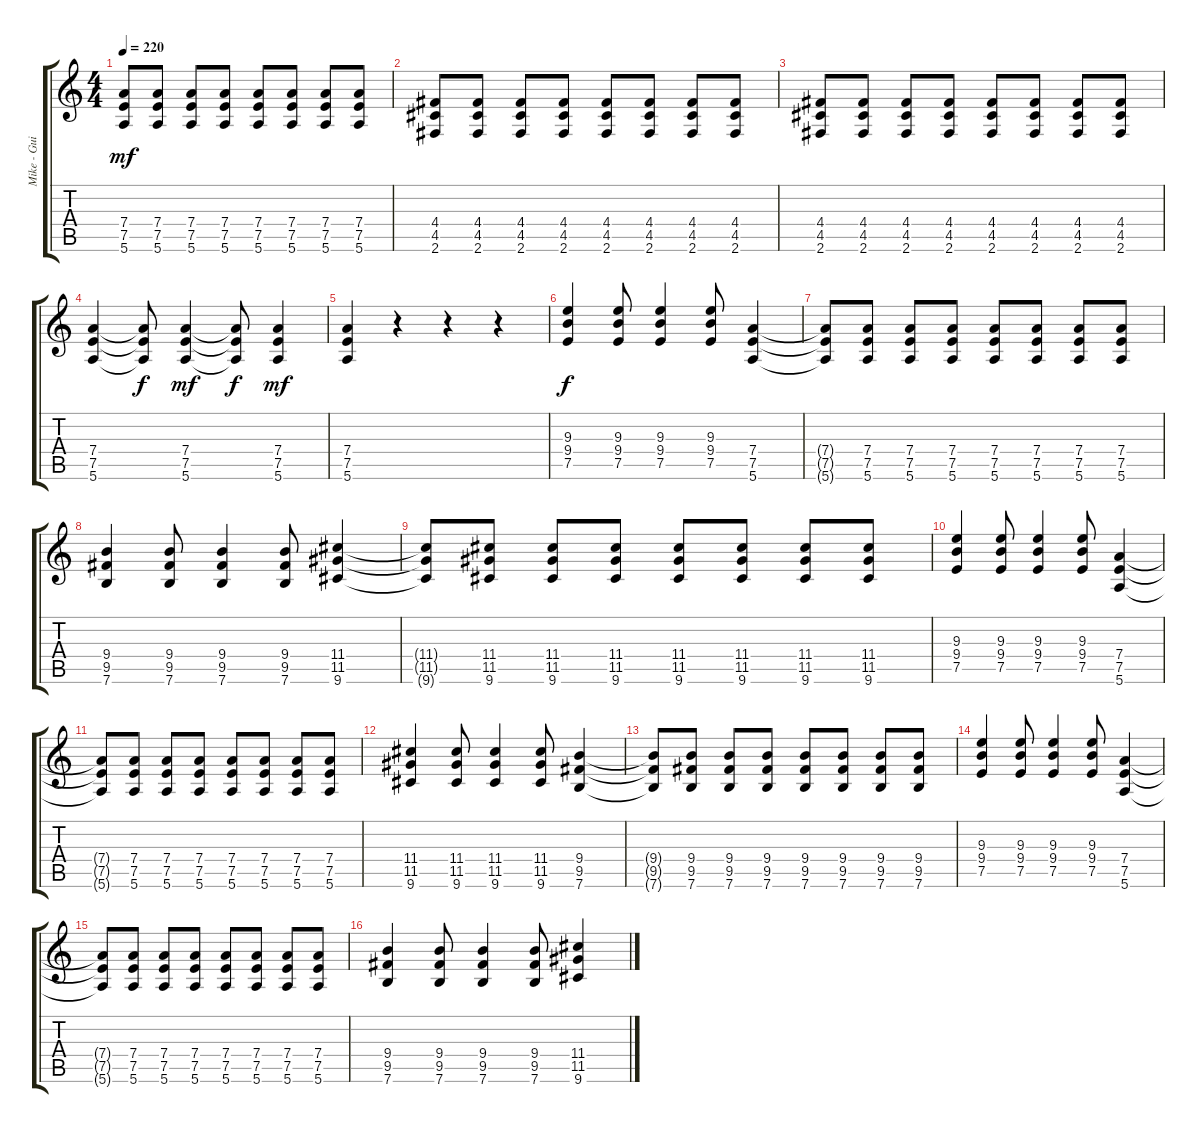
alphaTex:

\track ("Mike - Guitar" "Mike - Gui") {instrument distortionguitar}
\staff {score tabs}
\tuning (E4 B3 G3 D3 A2 E2) {hide}
\ts (4 4)
\tempo 220
\clef g2
\ks c
(7.4 7.5 5.6).8{dy mf} (7.4 7.5 5.6).8 (7.4 7.5 5.6).8 (7.4 7.5 5.6).8 (7.4 7.5 5.6).8 (7.4 7.5 5.6).8 (7.4 7.5 5.6).8 (7.4 7.5 5.6).8 |
(4.4 4.5 2.6).8 (4.4 4.5 2.6).8 (4.4 4.5 2.6).8 (4.4 4.5 2.6).8 (4.4 4.5 2.6).8 (4.4 4.5 2.6).8 (4.4 4.5 2.6).8 (4.4 4.5 2.6).8 |
(4.4 4.5 2.6).8 (4.4 4.5 2.6).8 (4.4 4.5 2.6).8 (4.4 4.5 2.6).8 (4.4 4.5 2.6).8 (4.4 4.5 2.6).8 (4.4 4.5 2.6).8 (4.4 4.5 2.6).8 |
(7.4 7.5 5.6).4 (7.4{t} 7.5{t} 5.6{t}).8{dy f} (7.4 7.5 5.6).4{dy mf} (7.4{t} 7.5{t} 5.6{t}).8{dy f} (7.4 7.5 5.6).4{dy mf} |
(7.4 7.5 5.6).4 r.4 r.4 r.4 |
(9.3 9.4 7.5).4{dy f} (9.3 9.4 7.5).8 (9.3 9.4 7.5).4 (9.3 9.4 7.5).8 (7.4 7.5 5.6).4 |
(7.4{t} 7.5{t} 5.6{t}).8 (7.4 7.5 5.6).8 (7.4 7.5 5.6).8 (7.4 7.5 5.6).8 (7.4 7.5 5.6).8 (7.4 7.5 5.6).8 (7.4 7.5 5.6).8 (7.4 7.5 5.6).8 |
(9.4 9.5 7.6).4 (9.4 9.5 7.6).8 (9.4 9.5 7.6).4 (9.4 9.5 7.6).8 (11.4 11.5 9.6).4 |
(11.4{t} 11.5{t} 9.6{t}).8 (11.4 11.5 9.6).8 (11.4 11.5 9.6).8 (11.4 11.5 9.6).8 (11.4 11.5 9.6).8 (11.4 11.5 9.6).8 (11.4 11.5 9.6).8 (11.4 11.5 9.6).8 |
(9.3 9.4 7.5).4 (9.3 9.4 7.5).8 (9.3 9.4 7.5).4 (9.3 9.4 7.5).8 (7.4 7.5 5.6).4 |
(7.4{t} 7.5{t} 5.6{t}).8 (7.4 7.5 5.6).8 (7.4 7.5 5.6).8 (7.4 7.5 5.6).8 (7.4 7.5 5.6).8 (7.4 7.5 5.6).8 (7.4 7.5 5.6).8 (7.4 7.5 5.6).8 |
(11.4 11.5 9.6).4 (11.4 11.5 9.6).8 (11.4 11.5 9.6).4 (11.4 11.5 9.6).8 (9.4 9.5 7.6).4 |
(9.4{t} 9.5{t} 7.6{t}).8 (9.4 9.5 7.6).8 (9.4 9.5 7.6).8 (9.4 9.5 7.6).8 (9.4 9.5 7.6).8 (9.4 9.5 7.6).8 (9.4 9.5 7.6).8 (9.4 9.5 7.6).8 |
(9.3 9.4 7.5).4 (9.3 9.4 7.5).8 (9.3 9.4 7.5).4 (9.3 9.4 7.5).8 (7.4 7.5 5.6).4 |
(7.4{t} 7.5{t} 5.6{t}).8 (7.4 7.5 5.6).8 (7.4 7.5 5.6).8 (7.4 7.5 5.6).8 (7.4 7.5 5.6).8 (7.4 7.5 5.6).8 (7.4 7.5 5.6).8 (7.4 7.5 5.6).8 |
(9.4 9.5 7.6).4 (9.4 9.5 7.6).8 (9.4 9.5 7.6).4 (9.4 9.5 7.6).8 (11.4 11.5 9.6).4
